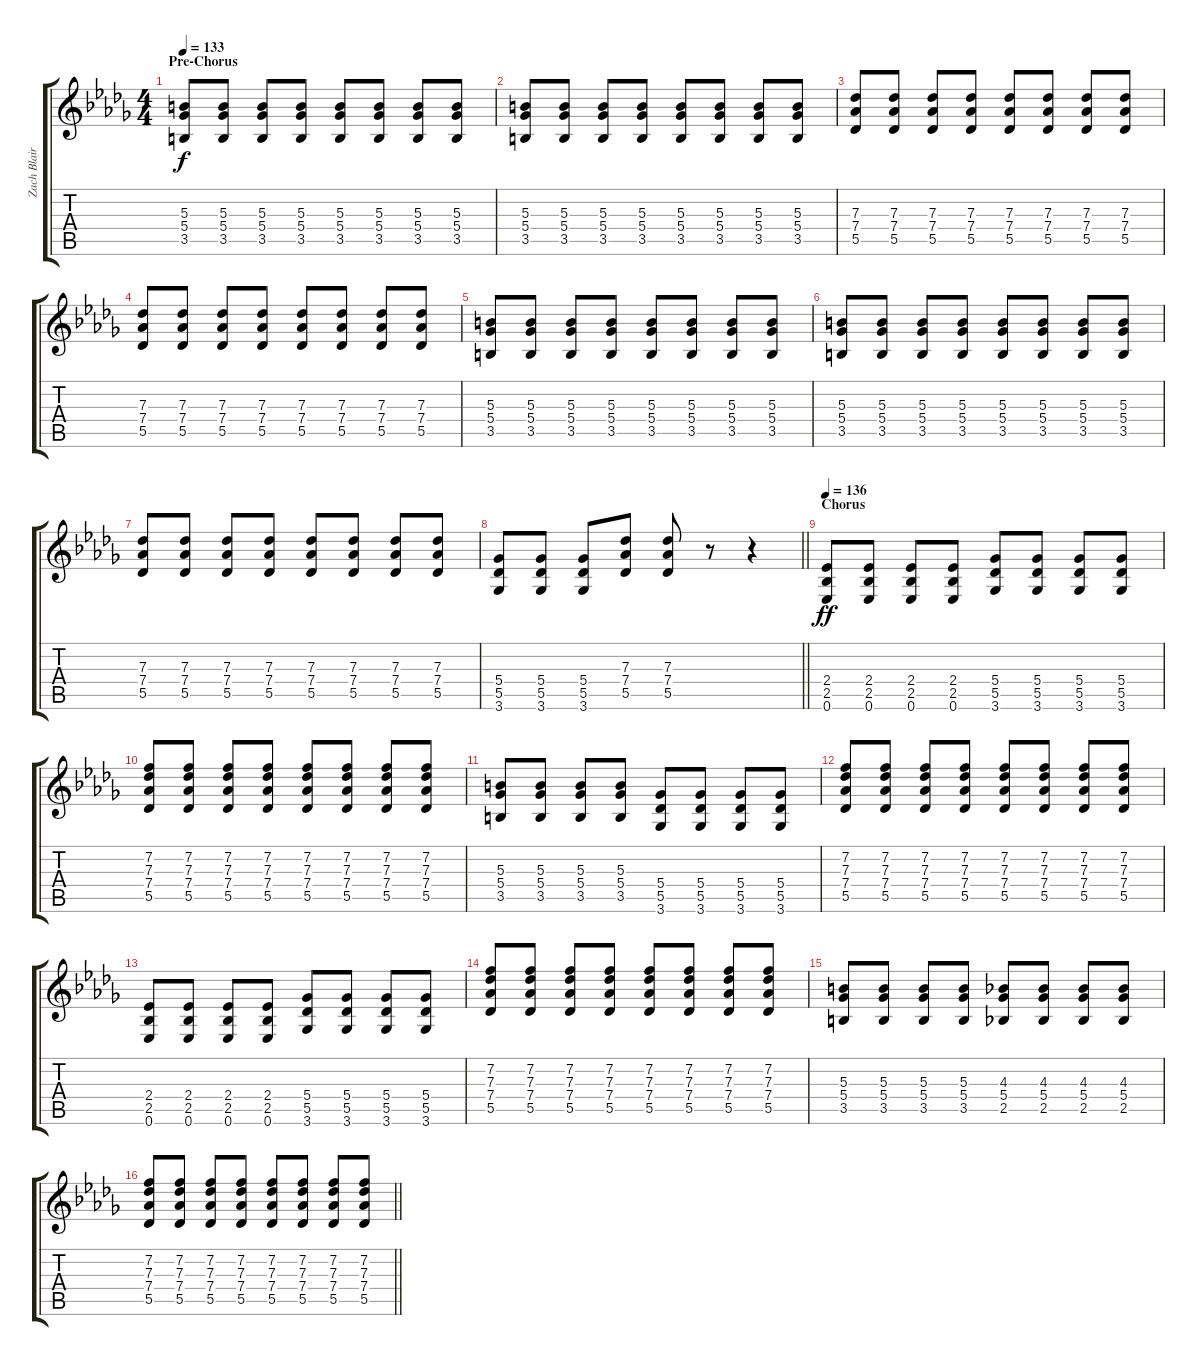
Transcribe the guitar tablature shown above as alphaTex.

\track ("Zach Blair - Guitar One" "Zach Blair") {instrument distortionguitar}
\staff {score tabs}
\tuning (Eb4 Bb3 Gb3 Db3 Ab2 Eb2) {hide}
\ts (4 4)
\section ("" "Pre-Chorus")
\tempo 133
\clef g2
\ks db
(5.3 5.4 3.5).8{dy f balance 0 instrument distortionguitar} (5.3 5.4 3.5).8 (5.3 5.4 3.5).8 (5.3 5.4 3.5).8 (5.3 5.4 3.5).8 (5.3 5.4 3.5).8 (5.3 5.4 3.5).8 (5.3 5.4 3.5).8 |
(5.3 5.4 3.5).8 (5.3 5.4 3.5).8 (5.3 5.4 3.5).8 (5.3 5.4 3.5).8 (5.3 5.4 3.5).8 (5.3 5.4 3.5).8 (5.3 5.4 3.5).8 (5.3 5.4 3.5).8 |
(7.3 7.4 5.5).8 (7.3 7.4 5.5).8 (7.3 7.4 5.5).8 (7.3 7.4 5.5).8 (7.3 7.4 5.5).8 (7.3 7.4 5.5).8 (7.3 7.4 5.5).8 (7.3 7.4 5.5).8 |
(7.3 7.4 5.5).8 (7.3 7.4 5.5).8 (7.3 7.4 5.5).8 (7.3 7.4 5.5).8 (7.3 7.4 5.5).8 (7.3 7.4 5.5).8 (7.3 7.4 5.5).8 (7.3 7.4 5.5).8 |
(5.3 5.4 3.5).8 (5.3 5.4 3.5).8 (5.3 5.4 3.5).8 (5.3 5.4 3.5).8 (5.3 5.4 3.5).8 (5.3 5.4 3.5).8 (5.3 5.4 3.5).8 (5.3 5.4 3.5).8 |
(5.3 5.4 3.5).8 (5.3 5.4 3.5).8 (5.3 5.4 3.5).8 (5.3 5.4 3.5).8 (5.3 5.4 3.5).8 (5.3 5.4 3.5).8 (5.3 5.4 3.5).8 (5.3 5.4 3.5).8 |
(7.3 7.4 5.5).8 (7.3 7.4 5.5).8 (7.3 7.4 5.5).8 (7.3 7.4 5.5).8 (7.3 7.4 5.5).8 (7.3 7.4 5.5).8 (7.3 7.4 5.5).8 (7.3 7.4 5.5).8 |
\barLineRight lightlight
(5.4 5.5 3.6).8 (5.4 5.5 3.6).8 (5.4 5.5 3.6).8 (7.3 7.4 5.5).8 (7.3 7.4 5.5).8 r.8 r.4 |
\section ("" "Chorus")
\tempo 136
(2.4 2.5 0.6).8{dy ff} (2.4 2.5 0.6).8 (2.4 2.5 0.6).8 (2.4 2.5 0.6).8 (5.4 5.5 3.6).8 (5.4 5.5 3.6).8 (5.4 5.5 3.6).8 (5.4 5.5 3.6).8 |
(7.2 7.3 7.4 5.5).8 (7.2 7.3 7.4 5.5).8 (7.2 7.3 7.4 5.5).8 (7.2 7.3 7.4 5.5).8 (7.2 7.3 7.4 5.5).8 (7.2 7.3 7.4 5.5).8 (7.2 7.3 7.4 5.5).8 (7.2 7.3 7.4 5.5).8 |
(5.3 5.4 3.5).8 (5.3 5.4 3.5).8 (5.3 5.4 3.5).8 (5.3 5.4 3.5).8 (5.4 5.5 3.6).8 (5.4 5.5 3.6).8 (5.4 5.5 3.6).8 (5.4 5.5 3.6).8 |
(7.2 7.3 7.4 5.5).8 (7.2 7.3 7.4 5.5).8 (7.2 7.3 7.4 5.5).8 (7.2 7.3 7.4 5.5).8 (7.2 7.3 7.4 5.5).8 (7.2 7.3 7.4 5.5).8 (7.2 7.3 7.4 5.5).8 (7.2 7.3 7.4 5.5).8 |
(2.4 2.5 0.6).8 (2.4 2.5 0.6).8 (2.4 2.5 0.6).8 (2.4 2.5 0.6).8 (5.4 5.5 3.6).8 (5.4 5.5 3.6).8 (5.4 5.5 3.6).8 (5.4 5.5 3.6).8 |
(7.2 7.3 7.4 5.5).8 (7.2 7.3 7.4 5.5).8 (7.2 7.3 7.4 5.5).8 (7.2 7.3 7.4 5.5).8 (7.2 7.3 7.4 5.5).8 (7.2 7.3 7.4 5.5).8 (7.2 7.3 7.4 5.5).8 (7.2 7.3 7.4 5.5).8 |
(5.3 5.4 3.5).8 (5.3 5.4 3.5).8 (5.3 5.4 3.5).8 (5.3 5.4 3.5).8 (4.3 5.4 2.5).8 (4.3 5.4 2.5).8 (4.3 5.4 2.5).8 (4.3 5.4 2.5).8 |
\barLineRight lightlight
(7.2 7.3 7.4 5.5).8 (7.2 7.3 7.4 5.5).8 (7.2 7.3 7.4 5.5).8 (7.2 7.3 7.4 5.5).8 (7.2 7.3 7.4 5.5).8 (7.2 7.3 7.4 5.5).8 (7.2 7.3 7.4 5.5).8 (7.2 7.3 7.4 5.5).8
